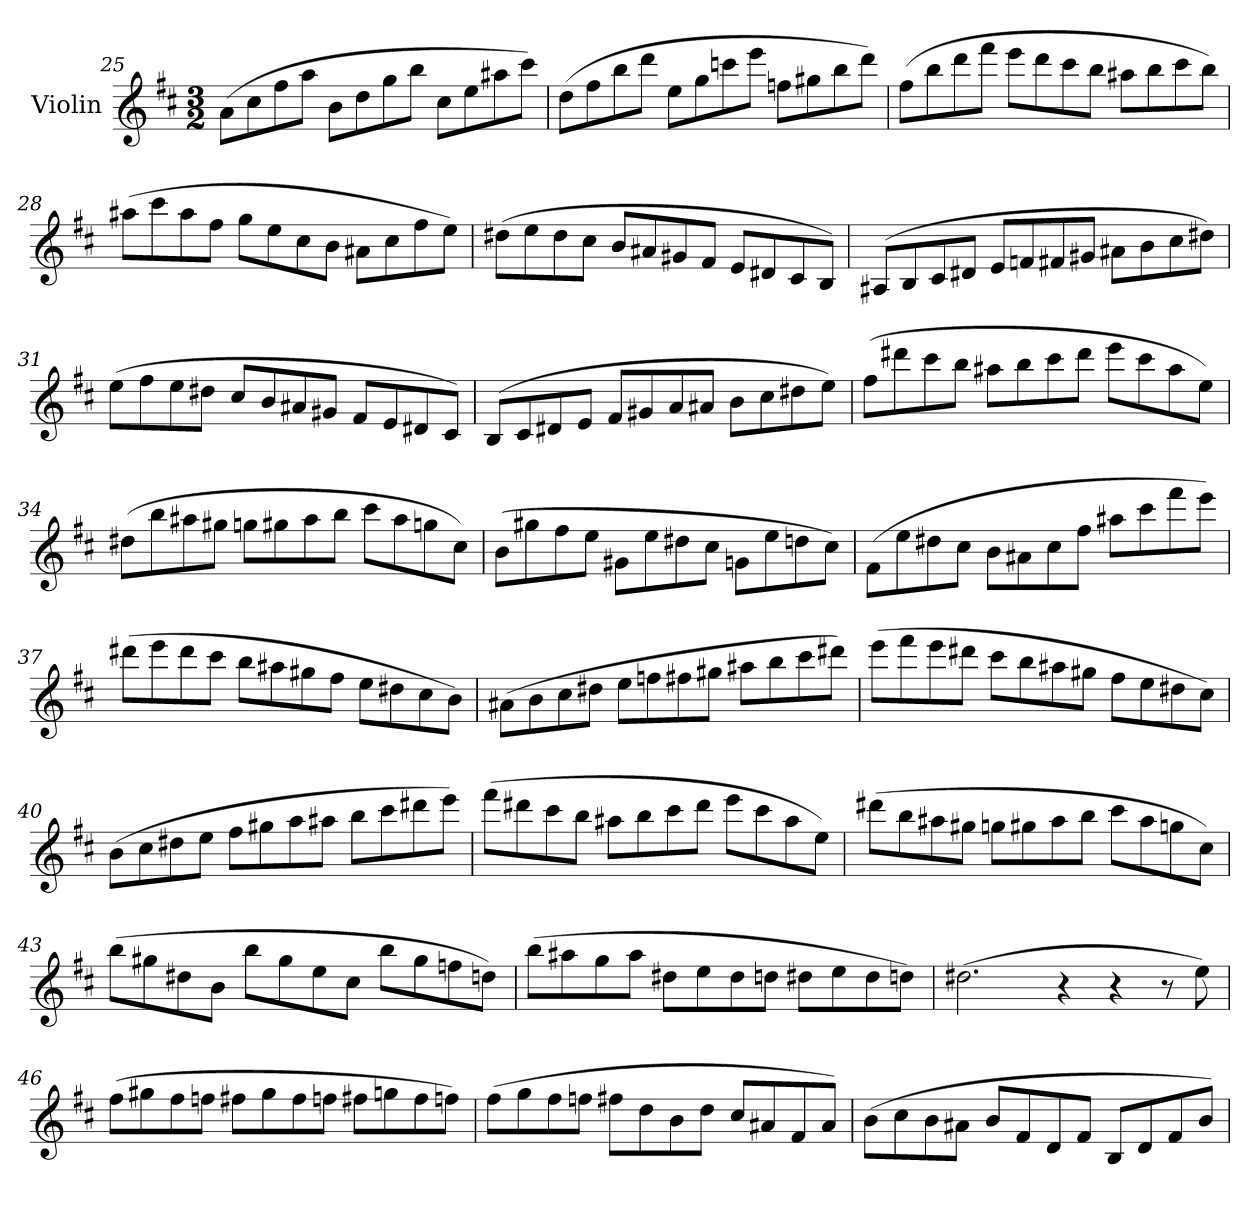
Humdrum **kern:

**kern
*part1
*staff1
*I"Violin
*I'Vln.
*clefG2
*k[f#c#]
*M3/2
=25
(>8a\L
8cc#\
8ff#\
8aa\J
8b\L
8dd\
8gg\
8bb\J
8cc#\L
8ee\
8aa#X\
8ccc#\J)
=26
(>8dd\L
8ff#\
8bb\
8ddd\J
8ee\L
8gg\
8cccn\
8eee\J
8ffn\L
8gg#X\
8bb\
8ddd\J)
!!LO:LB:g=z
=27
(>8ff#\L
8bb\
8ddd\
8fff#\J
8eee\L
8ddd\
8ccc#\
8bb\J
8aa#X\L
8bb\
8ccc#\
8bb\J)
=28
(>8aa#X\L
8ccc#\
8aa#\
8ff#\J
8gg\L
8ee\
8cc#\
8b\J
8a#X\L
8cc#\
8ff#\
8ee\J)
=29
(>8dd#X\L
8ee\
8dd#\
8cc#\J
8b/L
8a#X/
8g#X/
8f#/J
8e/L
8d#X/
8c#/
8B/J)
!!LO:LB:g=z
=30
(>8A#X/L
8B/
8c#/
8d#X/J
8e/L
8fn/
8f#X/
8g#X/J
8a#X\L
8b\
8cc#\
8dd#X\J)
=31
(>8ee\L
8ff#\
8ee\
8dd#X\J
8cc#/L
8b/
8a#X/
8g#X/J
8f#/L
8e/
8d#X/
8c#/J)
!!LO:PB:g=z
=32
(>8B/L
8c#/
8d#X/
8e/J
8f#/L
8g#X/
8a/
8a#X/J
8b\L
8cc#\
8dd#X\
8ee\J)
=33
(>8ff#\L
8ddd#X\
8ccc#\
8bb\J
8aa#X\L
8bb\
8ccc#\
8ddd#\J
8eee\L
8ccc#\
8aa#\
8ee\J)
!!LO:LB:g=z
=34
(>8dd#X\L
8bb\
8aa#X\
8gg#X\J
8ggn\L
8gg#X\
8aa#\
8bb\J
8ccc#\L
8aa#\
8ggn\
8cc#\J)
=35
(>8b\L
8gg#X\
8ff#\
8ee\J
8g#X\L
8ee\
8dd#X\
8cc#\J
8gn\L
8ee\
8ddn\
8cc#\J)
!!LO:LB:g=z
=36
(>8f#\L
8ee\
8dd#X\
8cc#\J
8b\L
8a#X\
8cc#\
8ff#\J
8aa#X\L
8ccc#\
8fff#\
8eee\J)
=37
(>8ddd#X\L
8eee\
8ddd#\
8ccc#\J
8bb\L
8aa#X\
8gg#X\
8ff#\J
8ee\L
8dd#X\
8cc#\
8b\J)
!!LO:LB:g=z
=38
(>8a#X\L
8b\
8cc#\
8dd#X\J
8ee\L
8ffn\
8ff#X\
8gg#X\J
8aa#X\L
8bb\
8ccc#\
8ddd#X\J)
=39
(>8eee\L
8fff#\
8eee\
8ddd#X\J
8ccc#\L
8bb\
8aa#X\
8gg#X\J
8ff#\L
8ee\
8dd#X\
8cc#\J)
!!LO:LB:g=z
=40
(>8b\L
8cc#\
8dd#X\
8ee\J
8ff#\L
8gg#X\
8aa\
8aa#X\J
8bb\L
8ccc#\
8ddd#X\
8eee\J)
=41
(>8fff#\L
8ddd#X\
8ccc#\
8bb\J
8aa#X\L
8bb\
8ccc#\
8ddd#\J
8eee\L
8ccc#\
8aa#\
8ee\J)
!!LO:LB:g=z
=42
(>8ddd#X\L
8bb\
8aa#X\
8gg#X\J
8ggn\L
8gg#X\
8aa#\
8bb\J
8ccc#\L
8aa#\
8ggn\
8cc#\J)
=43
(>8bb\L
8gg#X\
8dd#X\
8b\J
8bb\L
8gg#\
8ee\
8cc#\J
8bb\L
8gg#\
8ffn\
8ddn\J)
!!LO:LB:g=z
=44
(>8bb\L
8aa#X\
8gg\
8aa#\J
8dd#X\L
8ee\
8dd#\
8ddn\J
8dd#X\L
8ee\
8dd#\
8ddn\J)
=45
(>2.dd#X\
4r
4r
8r
8ee\)
=46
(>8ff#\L
8gg#X\
8ff#\
8ffn\J
8ff#X\L
8gg#\
8ff#\
8ffn\J
8ff#X\L
8ggn\
8ff#\
8ffn\J)
!!LO:LB:g=z
=47
(>8ff#\L
8gg\
8ff#\
8ffn\J
8ff#X\L
8dd\
8b\
8dd\J
8cc#/L
8a#X/
8f#/
8a#/J)
=48
(>8b\L
8cc#\
8b\
8a#X\J
8b/L
8f#/
8d/
8f#/J
8B/L
8d/
8f#/
8b/J)
=
*-
